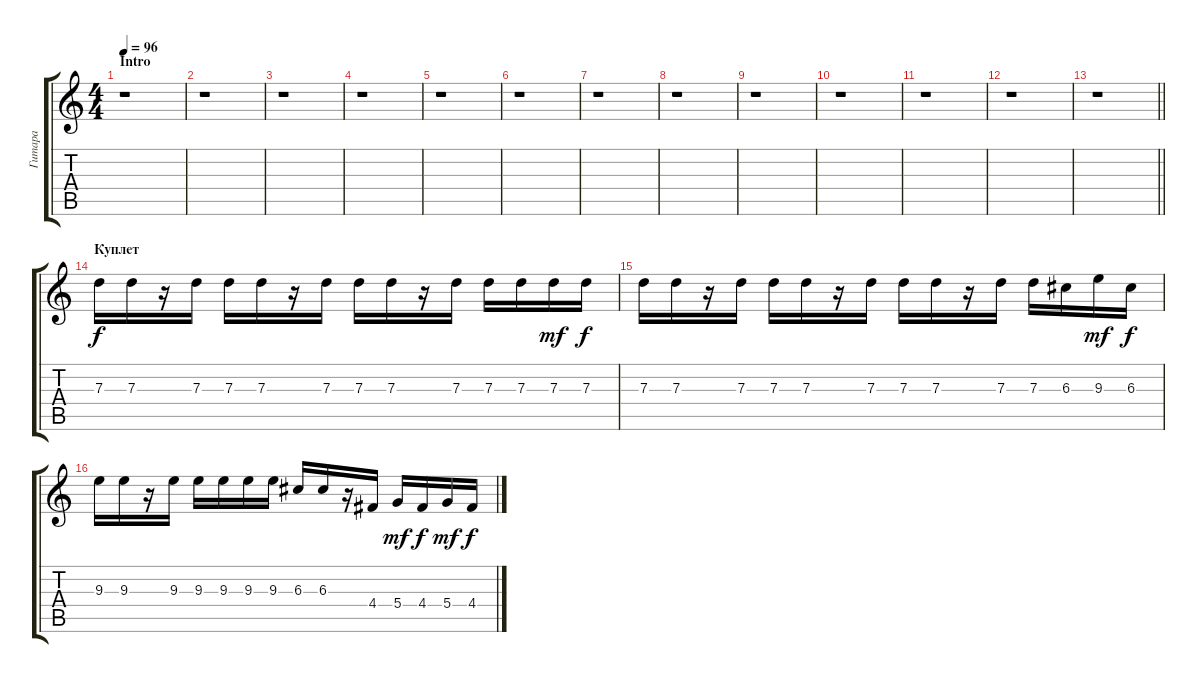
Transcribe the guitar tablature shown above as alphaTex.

\track ("Гитара" "Гитара") {instrument overdrivenguitar}
\staff {score tabs}
\tuning (E4 B3 G3 D3 A2 E2) {hide}
\ts (4 4)
\section ("" "Intro")
\tempo 96
\clef g2
\ks c
r.1{dy f instrument overdrivenguitar} |
r.1 |
r.1 |
r.1 |
r.1 |
r.1 |
r.1 |
r.1 |
r.1 |
r.1 |
r.1 |
r.1 |
\barLineRight lightlight
r.1 |
\section ("" "Куплет")
7.3.16 7.3.16 r.16 7.3.16 7.3.16 7.3.16 r.16 7.3.16 7.3.16 7.3.16 r.16 7.3.16 7.3.16 7.3.16 7.3.16{dy mf} 7.3.16{dy f} |
7.3.16 7.3.16 r.16 7.3.16 7.3.16 7.3.16 r.16 7.3.16 7.3.16 7.3.16 r.16 7.3.16 7.3.16 6.3.16 9.3.16{dy mf} 6.3.16{dy f} |
9.3.16 9.3.16 r.16 9.3.16 9.3.16 9.3.16 9.3.16 9.3.16 6.3.16 6.3.16 r.16 4.4.16 5.4.16{dy mf} 4.4.16{dy f} 5.4.16{dy mf} 4.4.16{dy f}
